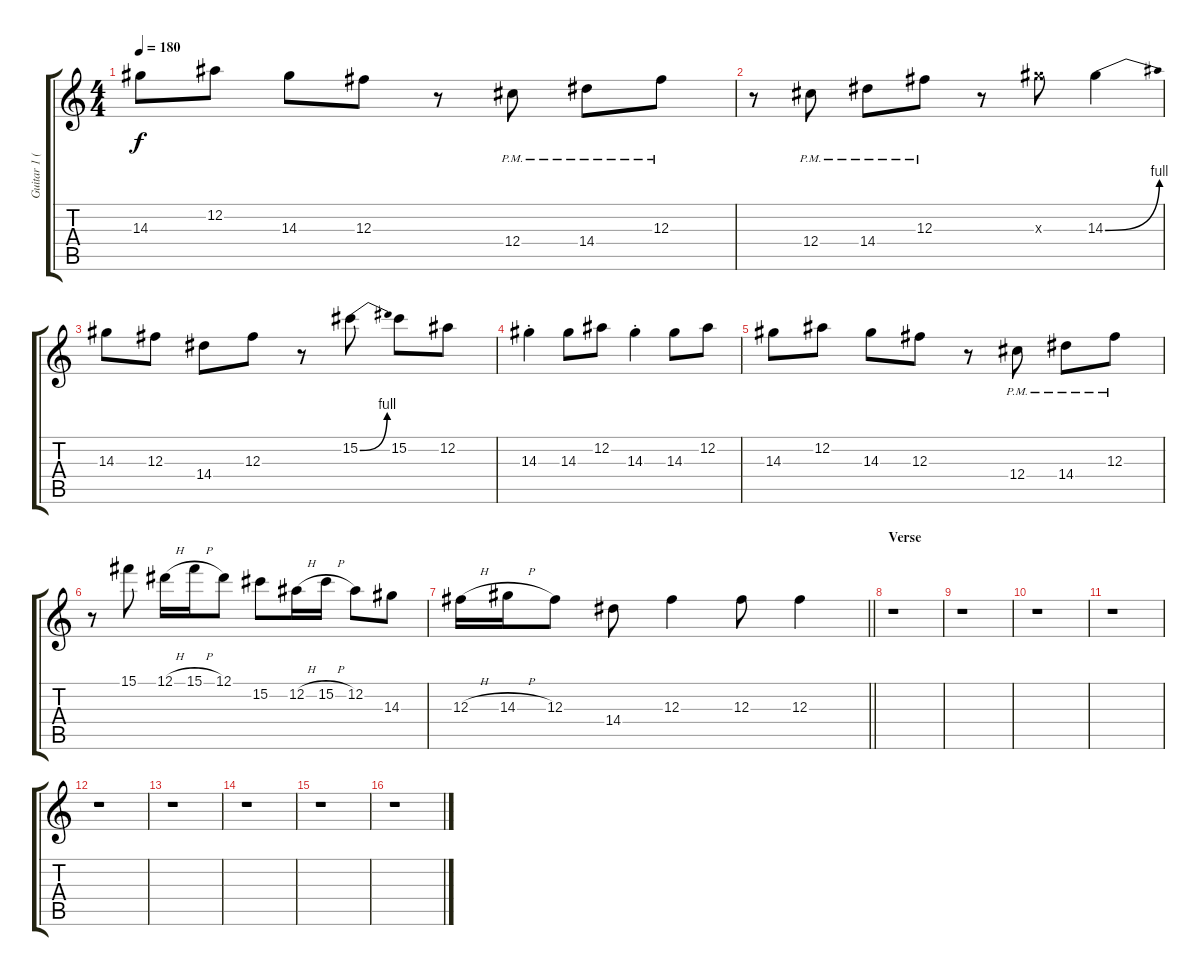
\track ("Guitar 1 (R)" "Guitar 1 (") {instrument overdrivenguitar}
\staff {score tabs}
\tuning (Eb4 Bb3 Gb3 Db3 Ab2 Eb2) {hide}
\ts (4 4)
\tempo 180
\clef g2
\ks c
14.3.8{dy f} 12.2.8 14.3.8 12.3.8 r.8 12.4{pm}.8 14.4{pm}.8 12.3{pm}.8 |
r.8 12.4{pm}.8 14.4{pm}.8 12.3{pm}.8 r.8 14.3{x}.8 14.3{be (bend 0 0 60 4)}.4 |
14.3.8 12.3.8 14.4.8 12.3.8 r.8 15.2{be (bend 0 0 60 4)}.8 15.2.8 12.2.8 |
14.3{st}.4 14.3.8 12.2.8 14.3{st}.4 14.3.8 12.2.8 |
14.3.8 12.2.8 14.3.8 12.3.8 r.8 12.4{pm}.8 14.4{pm}.8 12.3{pm}.8 |
r.8 15.1.8 12.1{h}.16 15.1{h}.16 12.1.8 15.2.8 12.2{h}.16 15.2{h}.16 12.2.8 14.3.8 |
\barLineRight lightlight
12.3{h}.16 14.3{h}.16 12.3.8 14.4.8 12.3.4 12.3.8 12.3.4 |
\section ("" "Verse")
r.1 |
r.1 |
r.1 |
r.1 |
r.1 |
r.1 |
r.1 |
r.1 |
r.1
